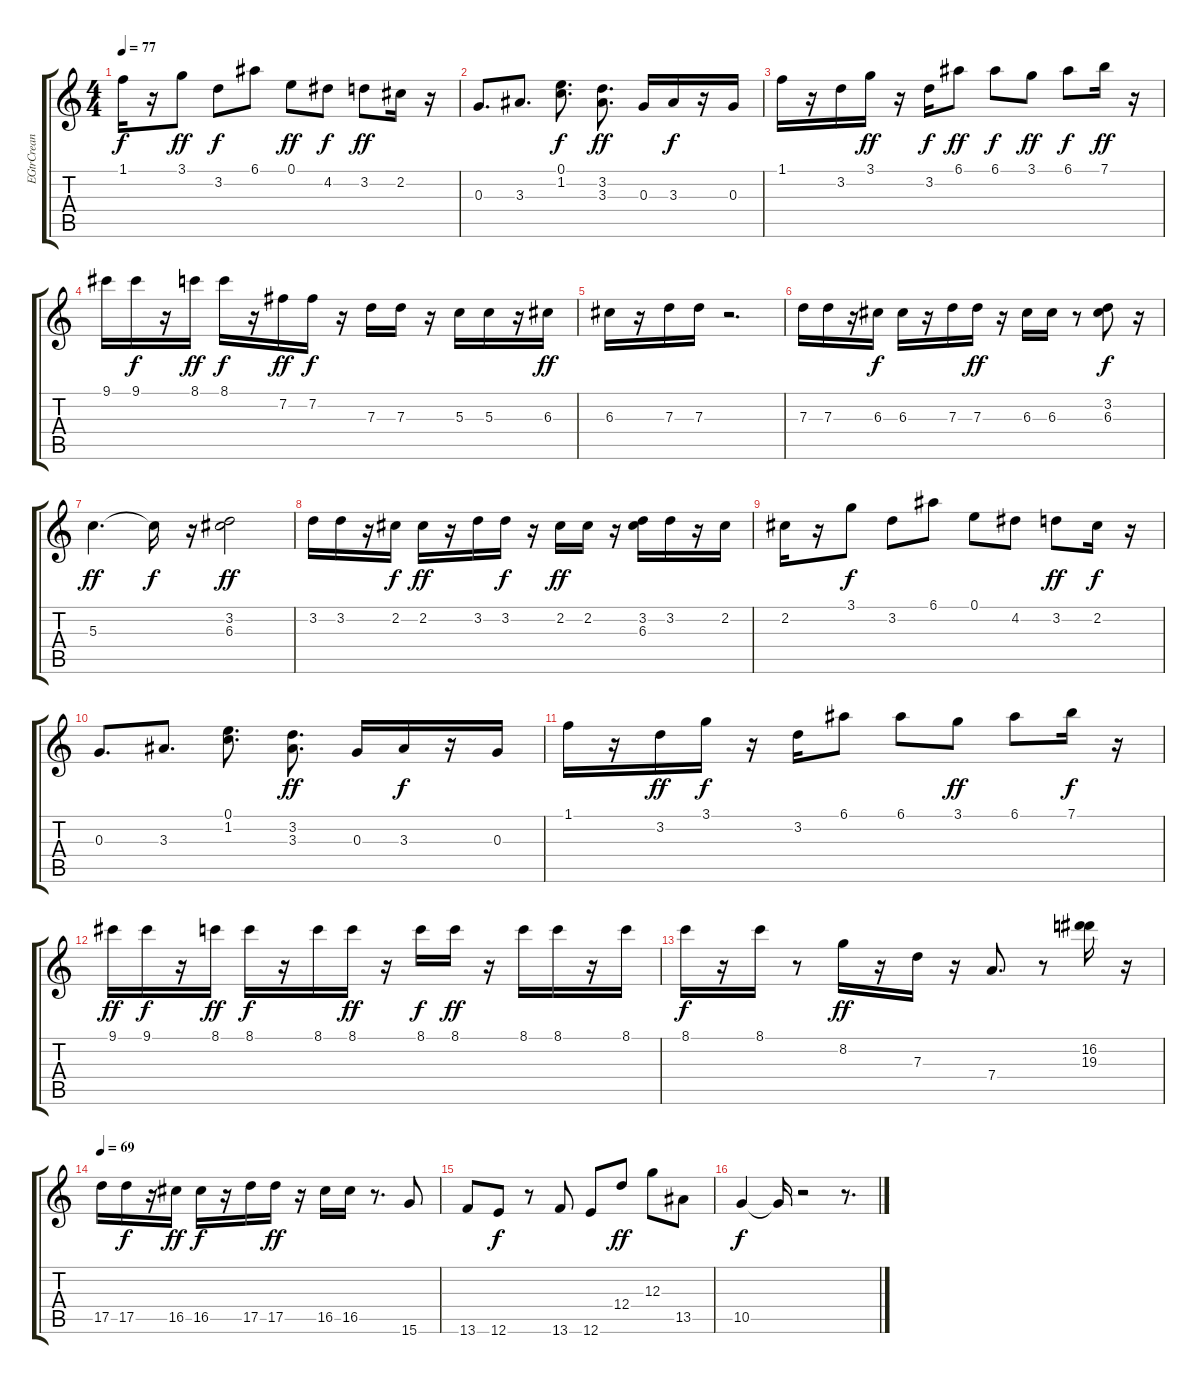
\track ("EGtrCrean" "EGtrCrean") {instrument distortionguitar}
\staff {score tabs}
\tuning (E4 B3 G3 D3 A2 E2) {hide}
\ts (4 4)
\tempo 77
\clef g2
\ks c
1.1.16{dy f} r.16 3.1.8{dy ff} 3.2.8{dy f} 6.1.8 0.1.8{dy ff} 4.2.8{dy f} 3.2.8{dy ff} 2.2.16 r.16 |
0.3.8{d} 3.3.8{d} (0.1 1.2).8{d dy f} (3.2 3.3).8{d dy ff} 0.3.16 3.3.16{dy f} r.16 0.3.16 |
1.1.16 r.16 3.2.16 3.1.16{dy ff} r.16 3.2.16{dy f} 6.1.8{dy ff} 6.1.8{dy f} 3.1.8{dy ff} 6.1.8{dy f} 7.1.16{dy ff} r.16 |
9.1.16 9.1.16{dy f} r.16 8.1.16{dy ff} 8.1.16{dy f} r.16 7.2.16{dy ff} 7.2.16{dy f} r.16 7.3.16 7.3.16 r.16 5.3.16 5.3.16 r.16 6.3.16{dy ff} |
6.3.16 r.16 7.3.16 7.3.16 r.2{d} |
7.3.16 7.3.16 r.16 6.3.16{dy f} 6.3.16 r.16 7.3.16 7.3.16{dy ff} r.16 6.3.16 6.3.16 r.8 (3.2 6.3).8{dy f} r.16 |
5.3.4{d dy ff} 5.3{t}.16{dy f} r.16 (3.2 6.3).2{dy ff} |
3.2.16 3.2.16 r.16 2.2.16{dy f} 2.2.16{dy ff} r.16 3.2.16 3.2.16{dy f} r.16 2.2.16{dy ff} 2.2.16 r.16 (3.2 6.3).16 3.2.16 r.16 2.2.16 |
2.2.16 r.16 3.1.8{dy f} 3.2.8 6.1.8 0.1.8 4.2.8 3.2.8{dy ff} 2.2.16{dy f} r.16 |
0.3.8{d} 3.3.8{d} (0.1 1.2).8{d} (3.2 3.3).8{d dy ff} 0.3.16 3.3.16{dy f} r.16 0.3.16 |
1.1.16 r.16 3.2.16{dy ff} 3.1.16{dy f} r.16 3.2.16 6.1.8 6.1.8 3.1.8{dy ff} 6.1.8 7.1.16{dy f} r.16 |
9.1.16{dy ff} 9.1.16{dy f} r.16 8.1.16{dy ff} 8.1.16{dy f} r.16 8.1.16 8.1.16{dy ff} r.16 8.1.16{dy f} 8.1.16{dy ff} r.16 8.1.16 8.1.16 r.16 8.1.16 |
8.1.16{dy f} r.16 8.1.16 r.8 8.2.16{dy ff} r.16 7.3.16 r.16 7.4.8{d} r.8 (16.2 19.3).16 r.16 |
\tempo 69
17.5.16 17.5.16{dy f} r.16 16.5.16{dy ff} 16.5.16{dy f} r.16 17.5.16 17.5.16{dy ff} r.16 16.5.16 16.5.16 r.8{d} 15.6.8 |
13.6.8 12.6.8{dy f} r.8 13.6.8 12.6.8 12.4.8{dy ff} 12.3.8 13.5.8 |
10.5.4{dy f} 10.5{t}.16 r.2 r.8{d}
